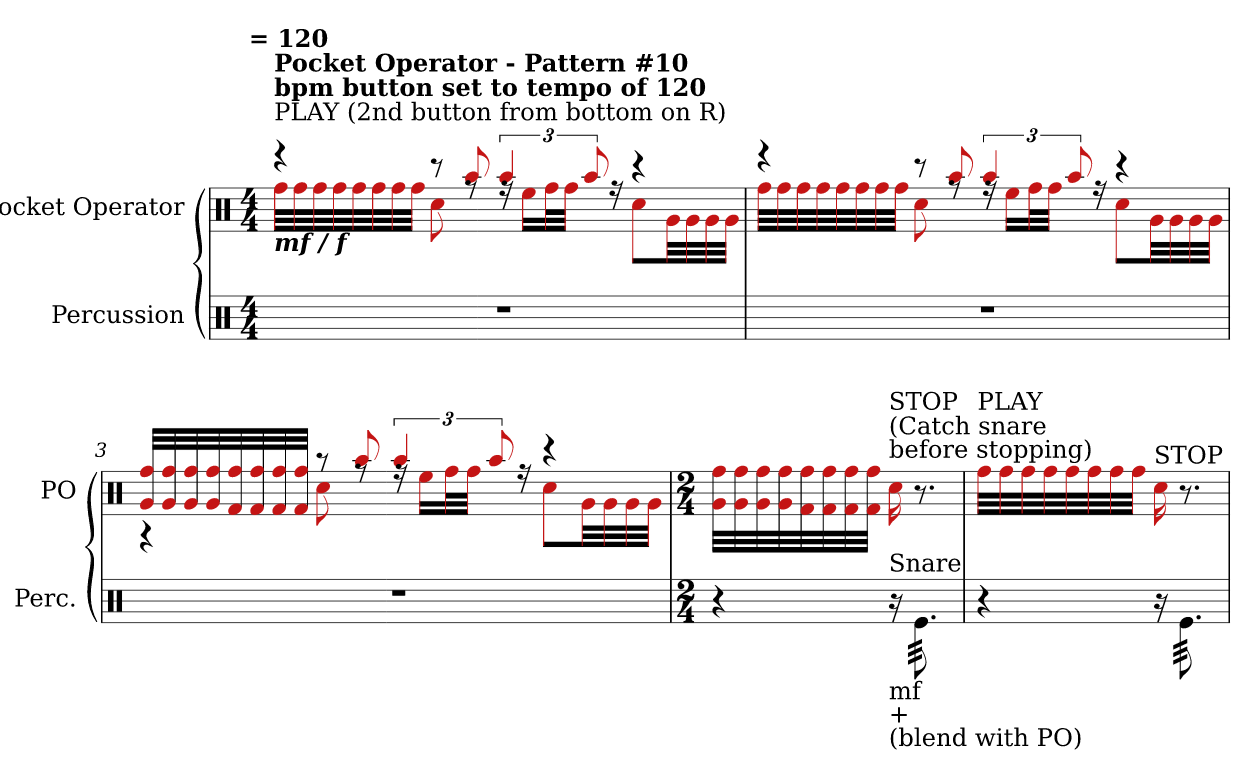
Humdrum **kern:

**kern	**kern
*part2	*part1
*staff2	*staff1
*I"Percussion	*I"Pocket Operator
*I'Perc.	*I'PO
*clefX	*clefX
*k[]	*k[]
!!LO:TX:omd:t= = 120
*M4/4	*M4/4
*MM120	*MM120
=1	=1
*	*^
!	!LO:TX:b:Bi:t=mf / f	!
!	!LO:TX:a:t=PLAY (2nd button from bottom on R)	!
!	!LO:TX:a:B:t=bpm button set to tempo of 120	!
!	!LO:TX:a:B:t=Pocket Operator - Pattern #10	!
1r	4r	32ff\LLL
.	.	32ff\
.	.	32ff\
.	.	32ff\
.	.	32ff\
.	.	32ff\
.	.	32ff\
.	.	32ff\JJJ
.	8r	8cc\
.	8aa/	8rff
.	6aa/	16rff
.	.	16ee\LL
.	.	32ff\L
.	.	32ff\JJJ
.	12aa/	.
.	.	16rff
.	4r	8cc\L
.	.	32g\LL
.	.	32g\
.	.	32g\
.	.	32g\JJJ
!!LO:LB:g=z	!!
=2	=2	=2
1r	4r	32ff\LLL
.	.	32ff\
.	.	32ff\
.	.	32ff\
.	.	32ff\
.	.	32ff\
.	.	32ff\
.	.	32ff\JJJ
.	8r	8cc\
.	8aa/	8rff
.	6aa/	16rff
.	.	16ee\LL
.	.	32ff\L
.	.	32ff\JJJ
.	12aa/	.
.	.	16rff
.	4r	8cc\L
.	.	32g\LL
.	.	32g\
.	.	32g\
.	.	32g\JJJ
!!LO:LB:g=z	!!
=3	=3	=3
1r	32g/ 32ff/LLL	4r
.	32g/ 32ff/	.
.	32g/ 32ff/	.
.	32g/ 32ff/	.
.	32f/ 32ff/	.
.	32f/ 32ff/	.
.	32f/ 32ff/	.
.	32f/ 32ff/JJJ	.
.	8r	8cc\
.	8aa/	8rff
.	6aa/	16rff
.	.	16ee\LL
.	.	32ff\L
.	.	32ff\JJJ
.	12aa/	.
.	.	16rff
.	4r	8cc\L
.	.	32g\LL
.	.	32g\
.	.	32g\
.	.	32g\JJJ
*	*v	*v
=4	=4
*M2/4	*M2/4
4r	32g\ 32ff\LLL
.	32g\ 32ff\
.	32g\ 32ff\
.	32g\ 32ff\
.	32f\ 32ff\
.	32f\ 32ff\
.	32f\ 32ff\
.	32f\ 32ff\JJJ
!	!LO:TX:a:t=(Catch snare \nbefore stopping)
!	!LO:TX:a:t=STOP
!LO:TX:a:t=Snare	!
!LO:TX:b:t=mf \n+ \n(blend with PO)	!
16r	16cc\
*tremolo	*
64Re\LLLL	8.r
64Re\	.
64Re\	.
64Re\	.
64Re\	.
64Re\	.
64Re\	.
64Re\	.
64Re\	.
64Re\	.
64Re\	.
64Re\JJJJ	.
=5	=5
!	!LO:TX:a:t=PLAY
4r	32ff\LLL
.	32ff\
.	32ff\
.	32ff\
.	32ff\
.	32ff\
.	32ff\
.	32ff\JJJ
!	!LO:TX:a:t=STOP
16r	16cc\
64Re\LLLL	8.r
64Re\	.
64Re\	.
64Re\	.
64Re\	.
64Re\	.
64Re\	.
64Re\	.
64Re\	.
64Re\	.
64Re\	.
64Re\JJJJ	.
*Xtremolo	*
=	=
*-	*-
